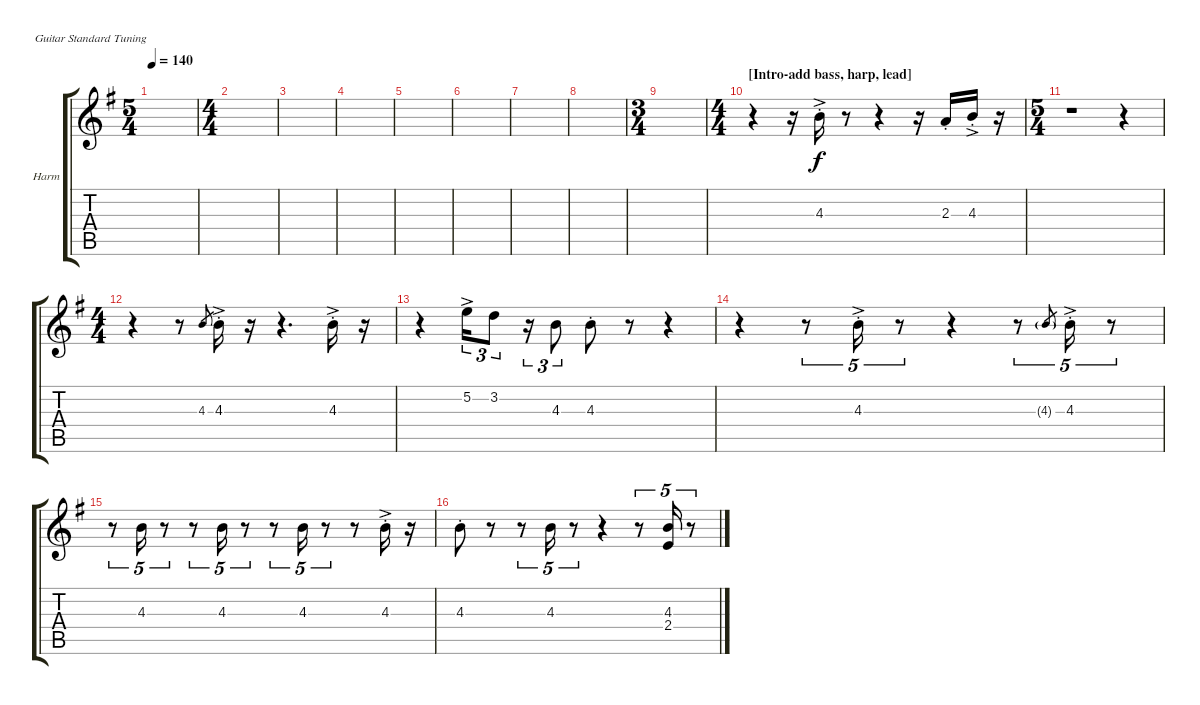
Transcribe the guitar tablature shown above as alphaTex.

\defaultSystemsLayout 4
\bracketExtendMode groupsimilarinstruments
\firstSystemTrackNameOrientation horizontal
\otherSystemsTrackNameOrientation horizontal
\track ("Harmonica" "Harm") {instrument electricguitarclean}
\staff {score tabs}
\tuning (E4 B3 G3 D3 A2 E2)
\ts (5 4)
\tempo 140
\clef g2
\scale
0.209459
\ks g
|
\ts (4 4)
\scale
0.39527 |
\scale
0.333333 |
\scale
0.333333 |
\scale
0.333333 |
\scale
0.257261 |
\scale
0.257261 |
\scale
0.485477 |
\ts (3 4)
\scale
0.39527 |
\ts (4 4)
\section ("" "[Intro-add bass, harp, lead]")
\scale
0.39527 r.4 r.16 4.3{ac st}.16 r.8 r.4 r.16 2.3{st}.16 4.3{ac st}.16 r.16 |
\ts (5 4)
\scale
0.209459 r.1 r.4 |
\ts (4 4)
\scale
0.39527 r.4 r.8 4.3.8{gr} 4.3{ac st}.16 r.16 r.4{d} 4.3{ac st}.16 r.16 |
\scale
0.209459 r.4 5.2{ac}.16{tu (3 2)} 3.2.8{tu (3 2)} r.16{tu (3 2)} 4.3.8{tu (3 2)} 4.3{st}.8 r.8 r.4 |
\scale
0.333333 r.4 r.8{tu (5 4)} 4.3{ac st}.16{tu (5 4)} r.8{tu (5 4)} r.4 r.8{tu (5 4)} 4.3{g}.8{tu (5 4) gr} 4.3{ac st}.16{tu (5 4)} r.8{tu (5 4)} |
\scale
0.333333 r.8{tu (5 4)} 4.3.16{tu (5 4)} r.8{tu (5 4)} r.8{tu (5 4)} 4.3.16{tu (5 4)} r.8{tu (5 4)} r.8{tu (5 4)} 4.3.16{tu (5 4)} r.8{tu (5 4)} r.8 4.3{ac st}.16 r.16 |
\scale
0.333333 4.3{st}.8 r.8 r.8{tu (5 4)} 4.3.16{tu (5 4)} r.8{tu (5 4)} r.4 r.8{tu (5 4)} (4.3 2.4).16{tu (5 4)} r.8{tu (5 4)}
